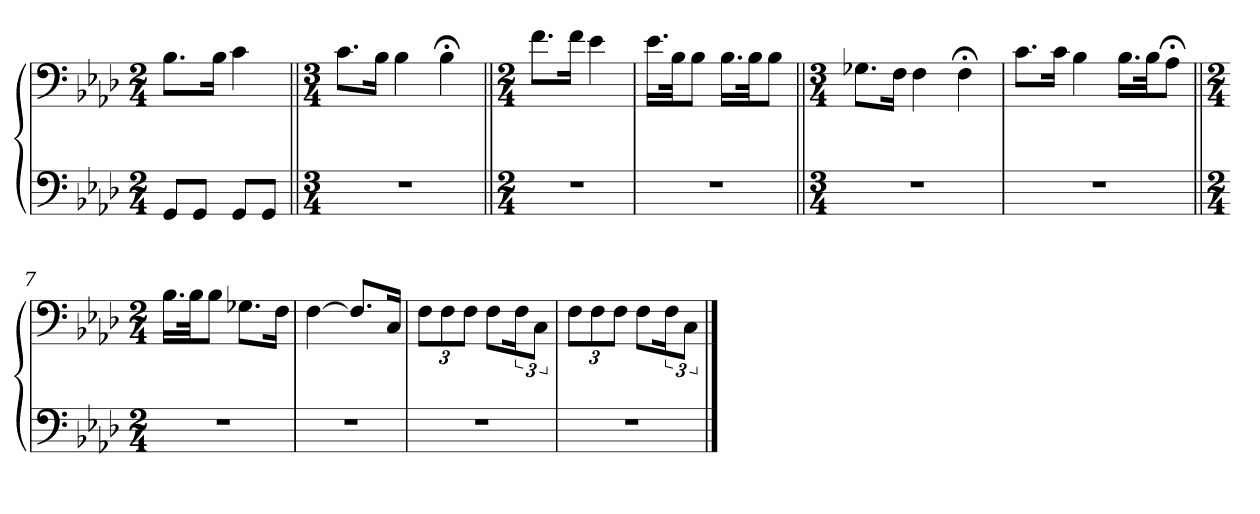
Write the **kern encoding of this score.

**kern	**kern
*part1	*part1
*staff2	*staff1
*clefF4	*clefF4
*k[b-e-a-d-]	*k[b-e-a-d-]
*M2/4	*M2/4
=1	=1
8GG/L	8.B-\L
8GG/J	.
.	16B-\Jk
8GG/L	4c\
8GG/J	.
=2||	=2||
*M3/4	*M3/4
2.r	8.c\L
.	16B-\Jk
.	4B-\
.	4B-;<\
=3||	=3||
*M2/4	*M2/4
2r	8.f\L
.	16f\Jk
.	4e-\
=4	=4
2r	16.e-\LL
.	32B-\JK
.	8B-\J
.	16.B-\LL
.	32B-\JK
.	8B-\J
=5||	=5||
*M3/4	*M3/4
2.r	8.G-X\L
.	16F\Jk
.	4F\
.	4F;<\
=6	=6
2.r	8.c\L
.	16c\Jk
.	4B-\
.	16.B-\LL
.	32B-\JK
.	8A-;<\J
=7||	=7||
*M2/4	*M2/4
2r	16.B-\LL
.	32B-\JK
.	8B-\J
.	8.G-X\L
.	16F\Jk
=8	=8
2r	[4F\
.	8.F/L]
.	16C/Jk
=9	=9
2r	12F\L
.	12F\
.	12F\J
.	8F\L
.	24F\K
.	12C\J
=10	=10
2r	12F\L
.	12F\
.	12F\J
.	8F\L
.	24F\K
.	12C\J
==	==
*-	*-
